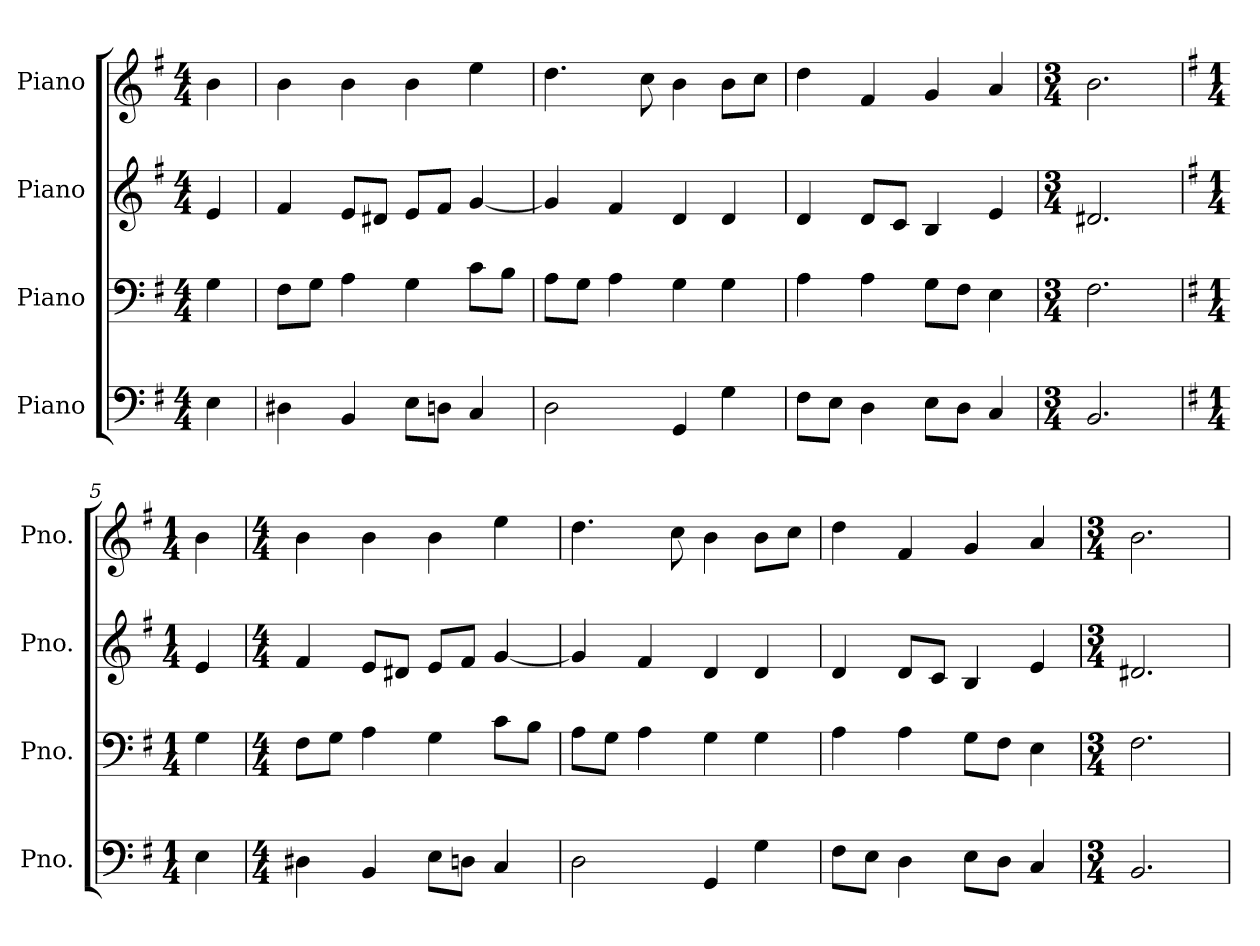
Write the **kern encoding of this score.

**kern	**kern	**kern	**kern
*part4	*part3	*part2	*part1
*staff4	*staff3	*staff2	*staff1
*I"Piano	*I"Piano	*I"Piano	*I"Piano
*I'Pno.	*I'Pno.	*I'Pno.	*I'Pno.
*clefF4	*clefF4	*clefG2	*clefG2
*k[f#]	*k[f#]	*k[f#]	*k[f#]
*M4/4	*M4/4	*M4/4	*M4/4
*MM120	*MM120	*MM120	*MM120
=	=	=	=
4E\	4G\	4e/	4b\
=1	=1	=1	=1
4D#X\	8F#\L	4f#/	4b\
.	8G\J	.	.
4BB/	4A\	8e/L	4b\
.	.	8d#X/J	.
8E\L	4G\	8e/L	4b\
8Dn\J	.	8f#/J	.
4C/	8c\L	[4g/	4ee\
.	8B\J	.	.
=2	=2	=2	=2
2D\	8A\L	4g/]	4.dd\
.	8G\J	.	.
.	4A\	4f#/	.
.	.	.	8cc\
4GG/	4G\	4d/	4b\
4G\	4G\	4d/	8b\L
.	.	.	8cc\J
=3	=3	=3	=3
8F#\L	4A\	4d/	4dd\
8E\J	.	.	.
4D\	4A\	8d/L	4f#/
.	.	8c/J	.
8E\L	8G\L	4B/	4g/
8D\J	8F#\J	.	.
4C/	4E\	4e/	4a/
=4	=4	=4	=4
*M3/4	*M3/4	*M3/4	*M3/4
2.BB/	2.F#\	2.d#X/	2.b\
=5	=5	=5	=5
*k[f#]	*k[f#]	*k[f#]	*k[f#]
*M1/4	*M1/4	*M1/4	*M1/4
4E\	4G\	4e/	4b\
!!LO:LB:g=z
=6	=6	=6	=6
*M4/4	*M4/4	*M4/4	*M4/4
4D#X\	8F#\L	4f#/	4b\
.	8G\J	.	.
4BB/	4A\	8e/L	4b\
.	.	8d#X/J	.
8E\L	4G\	8e/L	4b\
8Dn\J	.	8f#/J	.
4C/	8c\L	[4g/	4ee\
.	8B\J	.	.
=7	=7	=7	=7
2D\	8A\L	4g/]	4.dd\
.	8G\J	.	.
.	4A\	4f#/	.
.	.	.	8cc\
4GG/	4G\	4d/	4b\
4G\	4G\	4d/	8b\L
.	.	.	8cc\J
=8	=8	=8	=8
8F#\L	4A\	4d/	4dd\
8E\J	.	.	.
4D\	4A\	8d/L	4f#/
.	.	8c/J	.
8E\L	8G\L	4B/	4g/
8D\J	8F#\J	.	.
4C/	4E\	4e/	4a/
=9	=9	=9	=9
*M3/4	*M3/4	*M3/4	*M3/4
2.BB/	2.F#\	2.d#X/	2.b\
=	=	=	=
*-	*-	*-	*-
